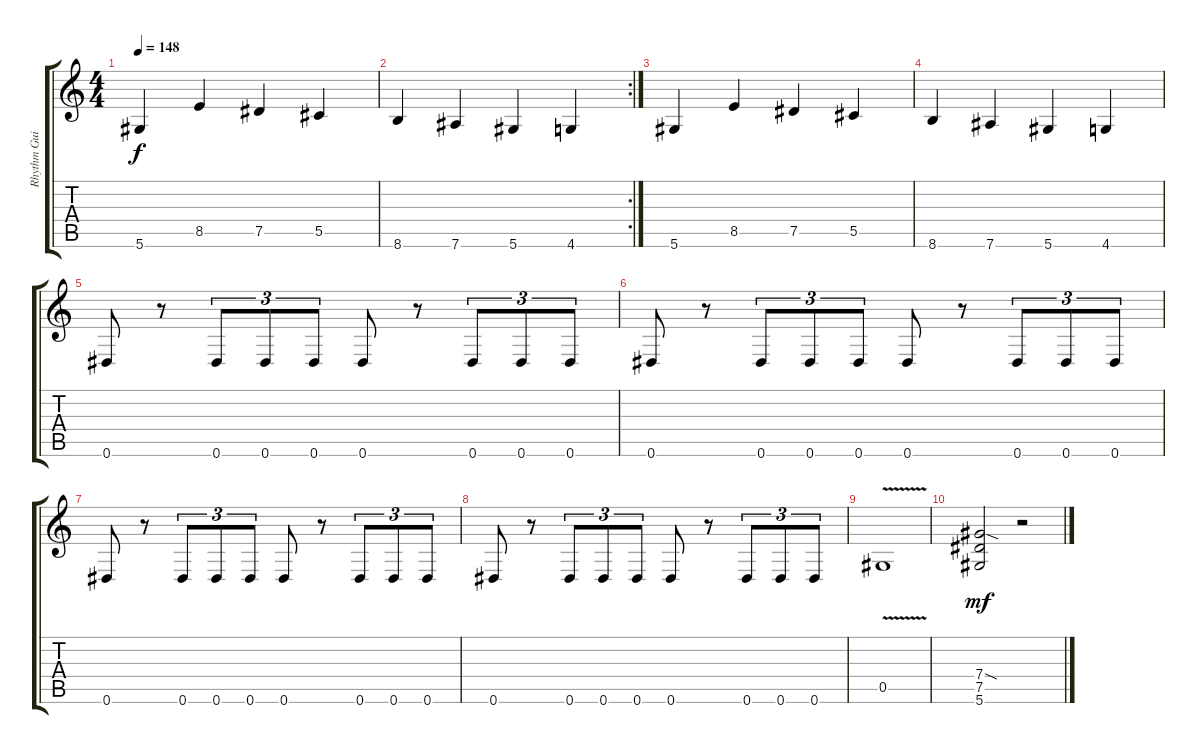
\track ("Rhythm Guitar" "Rhythm Gui") {instrument distortionguitar}
\staff {score tabs}
\tuning (Eb4 Bb3 Gb3 Db3 Ab2 Eb2) {hide}
\ts (4 4)
\tempo 148
\clef g2
\ks c
5.6.4{dy f} 8.5.4 7.5.4 5.5.4 |
\rc 2
8.6.4 7.6.4 5.6.4 4.6.4 |
5.6.4 8.5.4 7.5.4 5.5.4 |
8.6.4 7.6.4 5.6.4 4.6.4 |
0.6.8 r.8 0.6.8{tu (3 2)} 0.6.8{tu (3 2)} 0.6.8{tu (3 2)} 0.6.8 r.8 0.6.8{tu (3 2)} 0.6.8{tu (3 2)} 0.6.8{tu (3 2)} |
0.6.8 r.8 0.6.8{tu (3 2)} 0.6.8{tu (3 2)} 0.6.8{tu (3 2)} 0.6.8 r.8 0.6.8{tu (3 2)} 0.6.8{tu (3 2)} 0.6.8{tu (3 2)} |
0.6.8 r.8 0.6.8{tu (3 2)} 0.6.8{tu (3 2)} 0.6.8{tu (3 2)} 0.6.8 r.8 0.6.8{tu (3 2)} 0.6.8{tu (3 2)} 0.6.8{tu (3 2)} |
0.6.8 r.8 0.6.8{tu (3 2)} 0.6.8{tu (3 2)} 0.6.8{tu (3 2)} 0.6.8 r.8 0.6.8{tu (3 2)} 0.6.8{tu (3 2)} 0.6.8{tu (3 2)} |
0.5{v}.1 |
(7.4{sod} 7.5 5.6).2{dy mf} r.2
